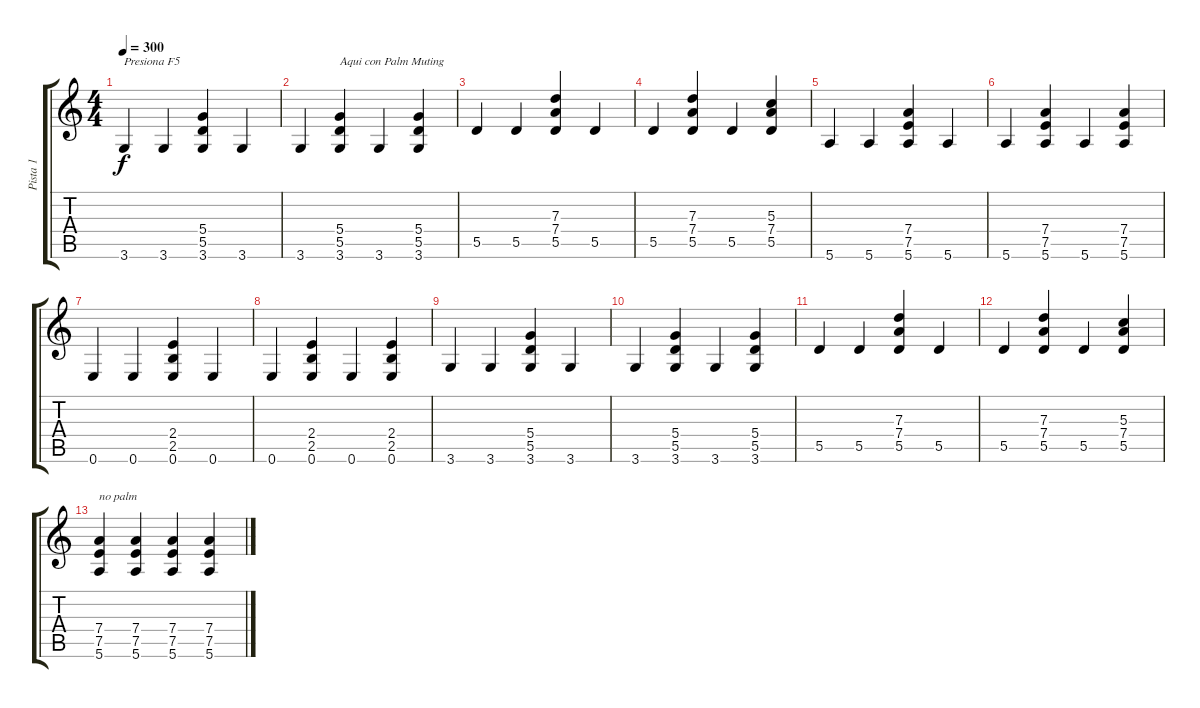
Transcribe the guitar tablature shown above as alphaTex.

\track ("Pista 1" "Pista 1") {instrument distortionguitar}
\staff {score tabs}
\tuning (E4 B3 G3 D3 A2 E2) {hide}
\ts (4 4)
\tempo 300
\clef g2
\ks c
3.6.4{txt "Presiona F5" dy f instrument distortionguitar} 3.6.4 (5.4 5.5 3.6).4 3.6.4 |
3.6.4 (5.4 5.5 3.6).4{txt "Aqui con Palm Muting"} 3.6.4 (5.4 5.5 3.6).4 |
5.5.4 5.5.4 (7.3 7.4 5.5).4 5.5.4 |
5.5.4 (7.3 7.4 5.5).4 5.5.4 (5.3 7.4 5.5).4 |
5.6.4 5.6.4 (7.4 7.5 5.6).4 5.6.4 |
5.6.4 (7.4 7.5 5.6).4 5.6.4 (7.4 7.5 5.6).4 |
0.6.4 0.6.4 (2.4 2.5 0.6).4 0.6.4 |
0.6.4 (2.4 2.5 0.6).4 0.6.4 (2.4 2.5 0.6).4 |
3.6.4 3.6.4 (5.4 5.5 3.6).4 3.6.4 |
3.6.4 (5.4 5.5 3.6).4 3.6.4 (5.4 5.5 3.6).4 |
5.5.4 5.5.4 (7.3 7.4 5.5).4 5.5.4 |
5.5.4 (7.3 7.4 5.5).4 5.5.4 (5.3 7.4 5.5).4 |
(7.4 7.5 5.6).4{txt "no palm"} (7.4 7.5 5.6).4 (7.4 7.5 5.6).4 (7.4 7.5 5.6).4
